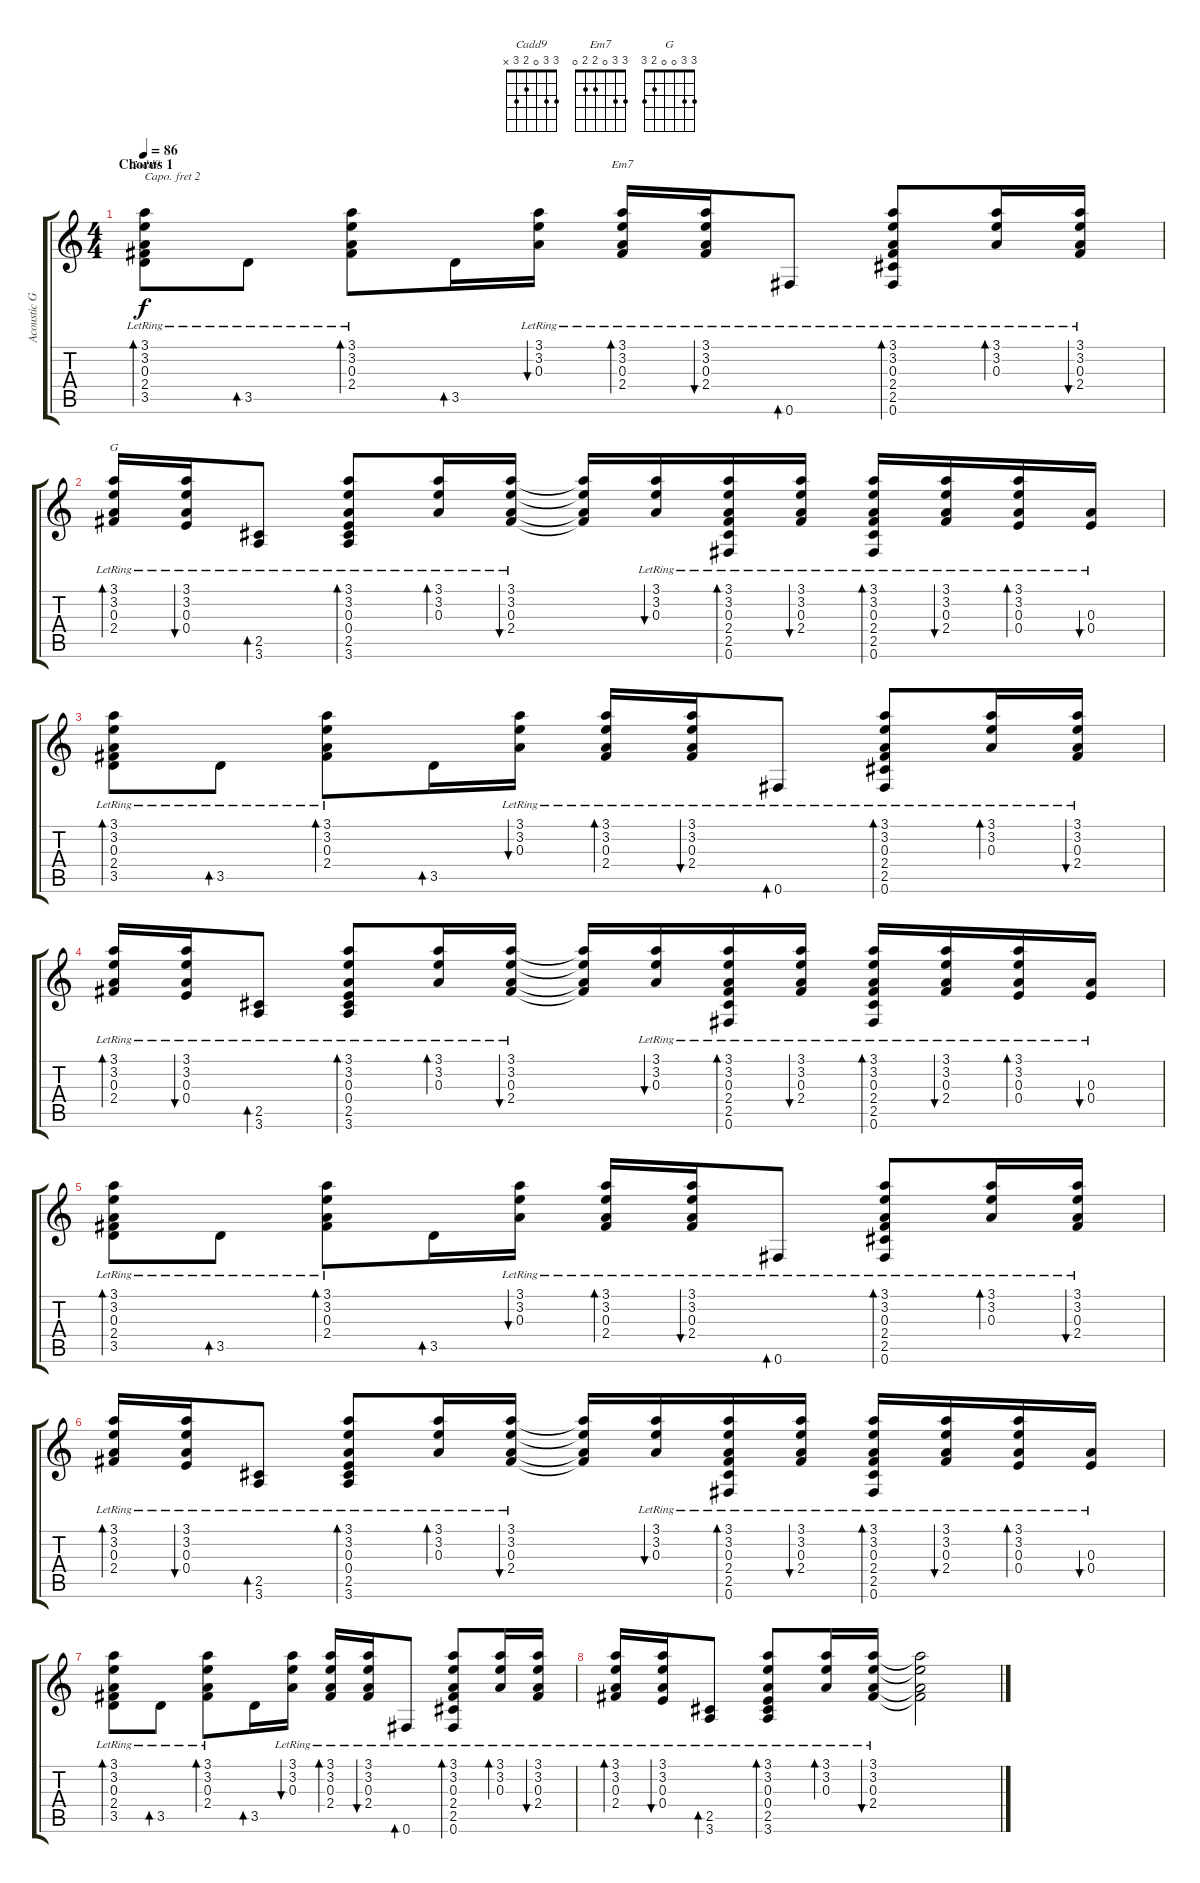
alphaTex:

\track ("Acoustic Guitar 2" "Acoustic G") {instrument acousticguitarsteel}
\staff {score tabs}
\capo 2
\tuning (E4 B3 G3 D3 A2 E2) {hide}
\chord ("Cadd9" 3 3 0 2 3 x)
\chord ("Em7" 3 3 0 2 2 0)
\chord ("G" 3 3 0 0 2 3)
\ts (4 4)
\section ("" "Chorus 1")
\tempo 86
\clef g2
\ks c
(3.1{lr} 3.2{lr} 0.3{lr} 2.4{lr} 3.5{lr}).8{bd 30 ch "Cadd9" dy f} 3.5{lr}.8{bd 30} (3.1{lr} 3.2{lr} 0.3{lr} 2.4{lr}).8{bd 30} 3.5.16{bd 30} (3.1{lr} 3.2{lr} 0.3{lr}).16{bu 30} (3.1{lr} 3.2{lr} 0.3{lr} 2.4{lr}).16{bd 30 ch "Em7"} (3.1{lr} 3.2{lr} 0.3{lr} 2.4{lr}).16{bu 30} 0.6{lr}.8{bd 30} (3.1{lr} 3.2{lr} 0.3{lr} 2.4{lr} 2.5{lr} 0.6{lr}).8{bd 30} (3.1 3.2 0.3{lr}).16{bd 30} (3.1{lr} 3.2{lr} 0.3{lr} 2.4{lr}).16{bu 30} |
(3.1{lr} 3.2{lr} 0.3{lr} 2.4{lr}).16{bd 30 ch "G"} (3.1{lr} 3.2{lr} 0.3{lr} 0.4{lr}).16{bu 30} (2.5{lr} 3.6{lr}).8{bd 30} (3.1{lr} 3.2{lr} 0.3{lr} 0.4{lr} 2.5{lr} 3.6{lr}).8{bd 30} (3.1{lr} 3.2{lr} 0.3{lr}).16{bd 30} (3.1{lr} 3.2{lr} 0.3{lr} 2.4{lr}).16{bu 30} (3.1{t} 3.2{t} 0.3{t} 2.4{t}).16 (3.1{lr} 3.2{lr} 0.3{lr}).16{bu 30} (3.1{lr} 3.2{lr} 0.3{lr} 2.4{lr} 2.5{lr} 0.6{lr}).16{bd 30} (3.1{lr} 3.2{lr} 0.3{lr} 2.4{lr}).16{bu 30} (3.1{lr} 3.2{lr} 0.3{lr} 2.4{lr} 2.5{lr} 0.6{lr}).16{bd 30} (3.1{lr} 3.2{lr} 0.3{lr} 2.4{lr}).16{bu 30} (3.1{lr} 3.2{lr} 0.3{lr} 0.4{lr}).16{bd 30} (0.3{lr} 0.4{lr}).16{bu 30} |
(3.1{lr} 3.2{lr} 0.3{lr} 2.4{lr} 3.5{lr}).8{bd 30} 3.5{lr}.8{bd 30} (3.1{lr} 3.2{lr} 0.3{lr} 2.4{lr}).8{bd 30} 3.5.16{bd 30} (3.1{lr} 3.2{lr} 0.3{lr}).16{bu 30} (3.1{lr} 3.2{lr} 0.3{lr} 2.4{lr}).16{bd 30} (3.1{lr} 3.2{lr} 0.3{lr} 2.4{lr}).16{bu 30} 0.6{lr}.8{bd 30} (3.1{lr} 3.2{lr} 0.3{lr} 2.4{lr} 2.5{lr} 0.6{lr}).8{bd 30} (3.1 3.2 0.3{lr}).16{bd 30} (3.1{lr} 3.2{lr} 0.3{lr} 2.4{lr}).16{bu 30} |
(3.1{lr} 3.2{lr} 0.3{lr} 2.4{lr}).16{bd 30} (3.1{lr} 3.2{lr} 0.3{lr} 0.4{lr}).16{bu 30} (2.5{lr} 3.6{lr}).8{bd 30} (3.1{lr} 3.2{lr} 0.3{lr} 0.4{lr} 2.5{lr} 3.6{lr}).8{bd 30} (3.1{lr} 3.2{lr} 0.3{lr}).16{bd 30} (3.1{lr} 3.2{lr} 0.3{lr} 2.4{lr}).16{bu 30} (3.1{t} 3.2{t} 0.3{t} 2.4{t}).16 (3.1{lr} 3.2{lr} 0.3{lr}).16{bu 30} (3.1{lr} 3.2{lr} 0.3{lr} 2.4{lr} 2.5{lr} 0.6{lr}).16{bd 30} (3.1{lr} 3.2{lr} 0.3{lr} 2.4{lr}).16{bu 30} (3.1{lr} 3.2{lr} 0.3{lr} 2.4{lr} 2.5{lr} 0.6{lr}).16{bd 30} (3.1{lr} 3.2{lr} 0.3{lr} 2.4{lr}).16{bu 30} (3.1{lr} 3.2{lr} 0.3{lr} 0.4{lr}).16{bd 30} (0.3{lr} 0.4{lr}).16{bu 30} |
(3.1{lr} 3.2{lr} 0.3{lr} 2.4{lr} 3.5{lr}).8{bd 30} 3.5{lr}.8{bd 30} (3.1{lr} 3.2{lr} 0.3{lr} 2.4{lr}).8{bd 30} 3.5.16{bd 30} (3.1{lr} 3.2{lr} 0.3{lr}).16{bu 30} (3.1{lr} 3.2{lr} 0.3{lr} 2.4{lr}).16{bd 30} (3.1{lr} 3.2{lr} 0.3{lr} 2.4{lr}).16{bu 30} 0.6{lr}.8{bd 30} (3.1{lr} 3.2{lr} 0.3{lr} 2.4{lr} 2.5{lr} 0.6{lr}).8{bd 30} (3.1 3.2 0.3{lr}).16{bd 30} (3.1{lr} 3.2{lr} 0.3{lr} 2.4{lr}).16{bu 30} |
(3.1{lr} 3.2{lr} 0.3{lr} 2.4{lr}).16{bd 30} (3.1{lr} 3.2{lr} 0.3{lr} 0.4{lr}).16{bu 30} (2.5{lr} 3.6{lr}).8{bd 30} (3.1{lr} 3.2{lr} 0.3{lr} 0.4{lr} 2.5{lr} 3.6{lr}).8{bd 30} (3.1{lr} 3.2{lr} 0.3{lr}).16{bd 30} (3.1{lr} 3.2{lr} 0.3{lr} 2.4{lr}).16{bu 30} (3.1{t} 3.2{t} 0.3{t} 2.4{t}).16 (3.1{lr} 3.2{lr} 0.3{lr}).16{bu 30} (3.1{lr} 3.2{lr} 0.3{lr} 2.4{lr} 2.5{lr} 0.6{lr}).16{bd 30} (3.1{lr} 3.2{lr} 0.3{lr} 2.4{lr}).16{bu 30} (3.1{lr} 3.2{lr} 0.3{lr} 2.4{lr} 2.5{lr} 0.6{lr}).16{bd 30} (3.1{lr} 3.2{lr} 0.3{lr} 2.4{lr}).16{bu 30} (3.1{lr} 3.2{lr} 0.3{lr} 0.4{lr}).16{bd 30} (0.3{lr} 0.4{lr}).16{bu 30} |
(3.1{lr} 3.2{lr} 0.3{lr} 2.4{lr} 3.5{lr}).8{bd 30} 3.5{lr}.8{bd 30} (3.1{lr} 3.2{lr} 0.3{lr} 2.4{lr}).8{bd 30} 3.5.16{bd 30} (3.1{lr} 3.2{lr} 0.3{lr}).16{bu 30} (3.1{lr} 3.2{lr} 0.3{lr} 2.4{lr}).16{bd 30} (3.1{lr} 3.2{lr} 0.3{lr} 2.4{lr}).16{bu 30} 0.6{lr}.8{bd 30} (3.1{lr} 3.2{lr} 0.3{lr} 2.4{lr} 2.5{lr} 0.6{lr}).8{bd 30} (3.1 3.2 0.3{lr}).16{bd 30} (3.1{lr} 3.2{lr} 0.3{lr} 2.4{lr}).16{bu 30} |
(3.1{lr} 3.2{lr} 0.3{lr} 2.4{lr}).16{bd 30} (3.1{lr} 3.2{lr} 0.3{lr} 0.4{lr}).16{bu 30} (2.5{lr} 3.6{lr}).8{bd 30} (3.1{lr} 3.2{lr} 0.3{lr} 0.4{lr} 2.5{lr} 3.6{lr}).8{bd 30} (3.1{lr} 3.2{lr} 0.3{lr}).16{bd 30} (3.1{lr} 3.2{lr} 0.3{lr} 2.4{lr}).16{bu 30} (3.1{t} 3.2{t} 0.3{t} 2.4{t}).2
